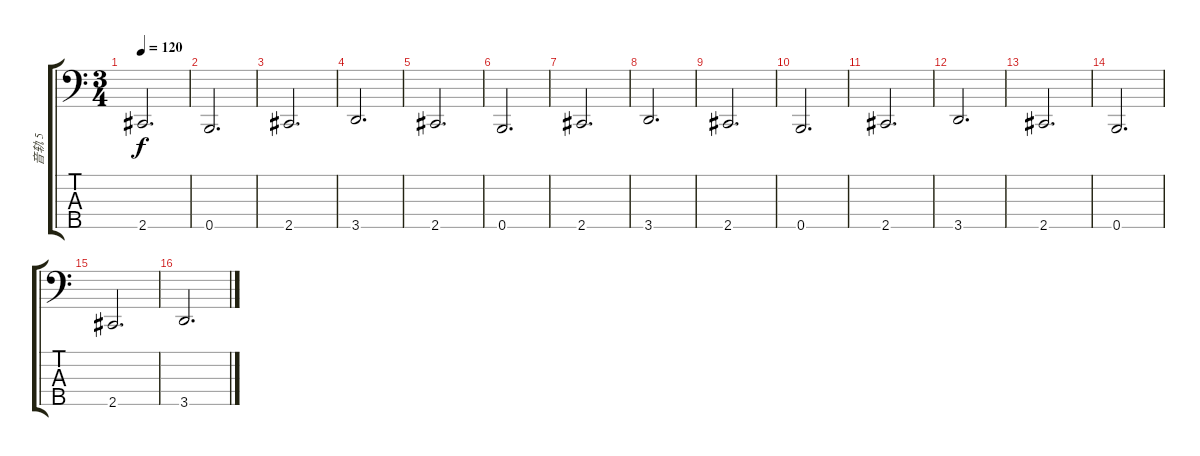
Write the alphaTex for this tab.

\track ("音轨 5" "音轨 5") {instrument electricbassfinger}
\staff {score tabs}
\tuning (G2 D2 A1 E1 B0) {hide}
\ts (3 4)
\tempo 120
\clef f4
\ks c
2.5.2{d dy f} |
0.5.2{d} |
2.5.2{d} |
3.5.2{d} |
2.5.2{d} |
0.5.2{d} |
2.5.2{d} |
3.5.2{d} |
2.5.2{d} |
0.5.2{d} |
2.5.2{d} |
3.5.2{d} |
2.5.2{d} |
0.5.2{d} |
2.5.2{d} |
3.5.2{d}
